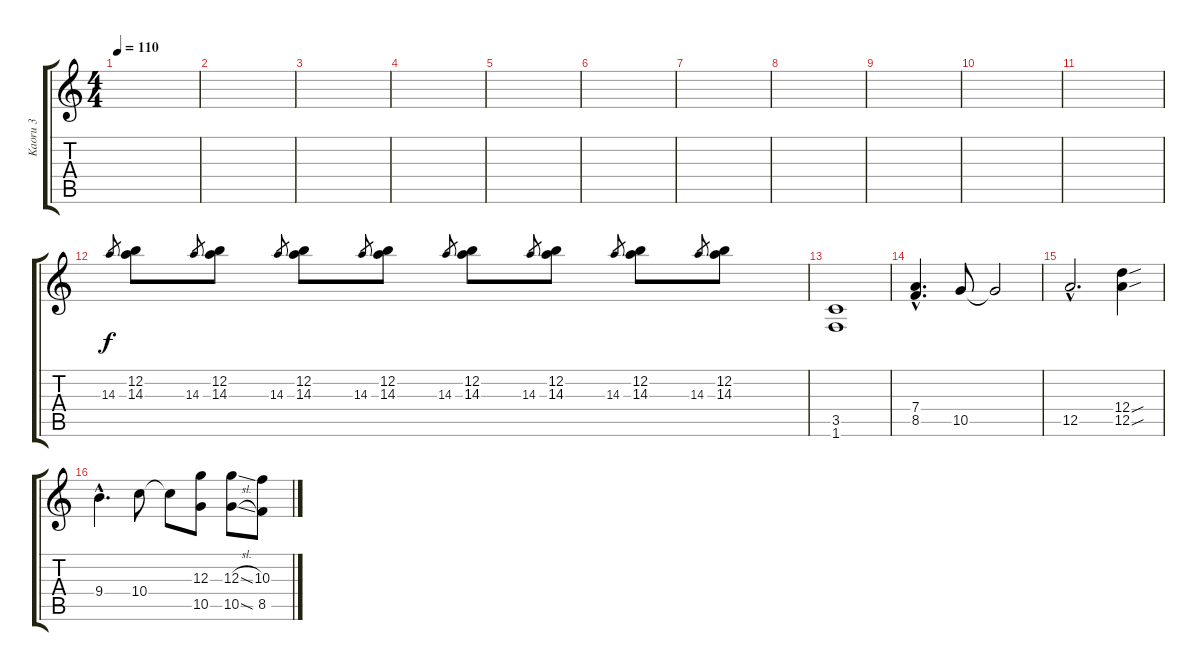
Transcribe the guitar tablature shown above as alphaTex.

\track ("Kaoru 3" "Kaoru 3") {instrument distortionguitar}
\staff {score tabs}
\tuning (E4 B3 G3 D3 A2 E2) {hide}
\ts (4 4)
\tempo 110
\clef g2
\ks c
|
|
|
|
|
|
|
|
|
|
|
14.3.8{gr} (12.2 14.3).8{volume 13} 14.3.8{gr} (12.2 14.3).8 14.3.8{gr} (12.2 14.3).8 14.3.8{gr} (12.2 14.3).8 14.3.8{gr} (12.2 14.3).8 14.3.8{gr} (12.2 14.3).8 14.3.8{gr} (12.2 14.3).8 14.3.8{gr} (12.2 14.3).8 |
(3.5 1.6).1 |
(7.4{hac} 8.5{hac}).4{d} 10.5.8 10.5{t}.2 |
12.5{hac}.2{d} (12.4{sou} 12.5{sou}).4 |
9.4{hac}.4{d} 10.4.8 10.4{t}.8 (12.3 10.5).8 (12.3{sl} 10.5{sl}).8 (10.3 8.5).8
